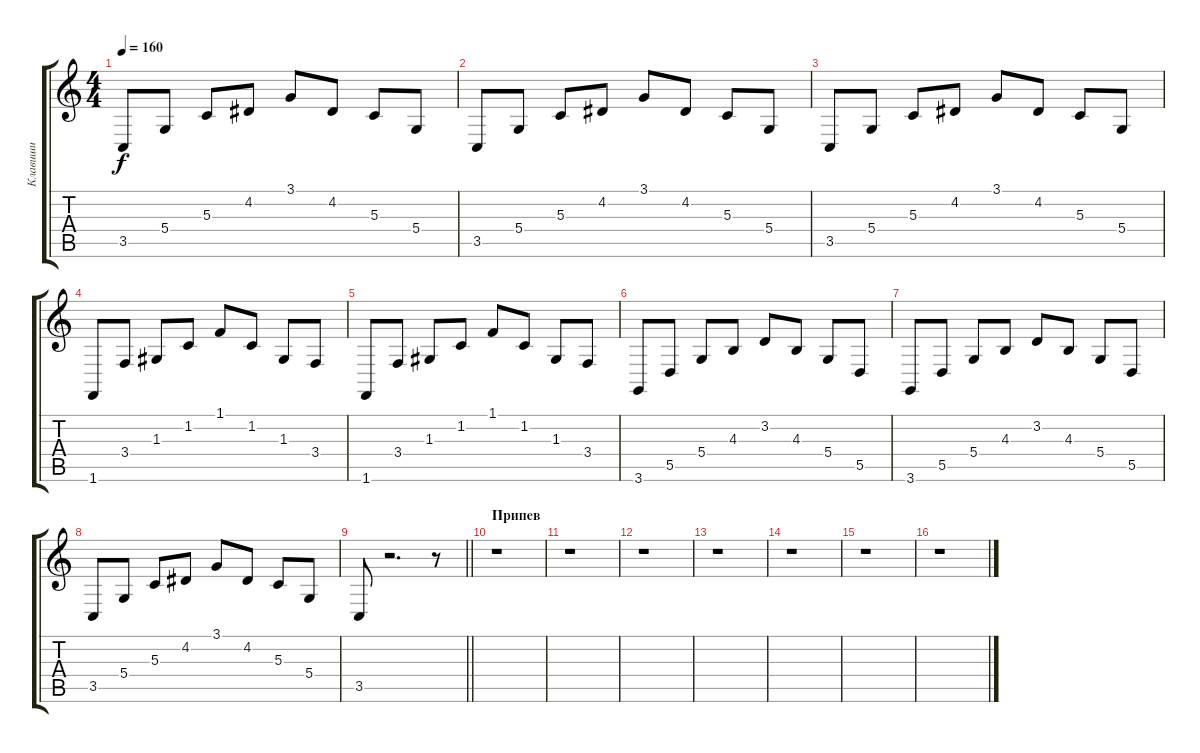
\track ("Клавиши" "Клавиши") {instrument pizzicatostrings}
\staff {score tabs}
\tuning (E4 B3 G3 D3 A2 E2) {hide}
\ts (4 4)
\tempo 160
\clef g2
\ks c
3.5.8{dy f} 5.4.8 5.3.8 4.2.8 3.1.8 4.2.8 5.3.8 5.4.8 |
3.5.8 5.4.8 5.3.8 4.2.8 3.1.8 4.2.8 5.3.8 5.4.8 |
3.5.8 5.4.8 5.3.8 4.2.8 3.1.8 4.2.8 5.3.8 5.4.8 |
1.6.8 3.4.8 1.3.8 1.2.8 1.1.8 1.2.8 1.3.8 3.4.8 |
1.6.8 3.4.8 1.3.8 1.2.8 1.1.8 1.2.8 1.3.8 3.4.8 |
3.6.8 5.5.8 5.4.8 4.3.8 3.2.8 4.3.8 5.4.8 5.5.8 |
3.6.8 5.5.8 5.4.8 4.3.8 3.2.8 4.3.8 5.4.8 5.5.8 |
3.5.8 5.4.8 5.3.8 4.2.8 3.1.8 4.2.8 5.3.8 5.4.8 |
\barLineRight lightlight
3.5.8 r.2{d} r.8 |
\section ("" "Припев")
r.1 |
r.1 |
r.1 |
r.1 |
r.1 |
r.1 |
r.1
